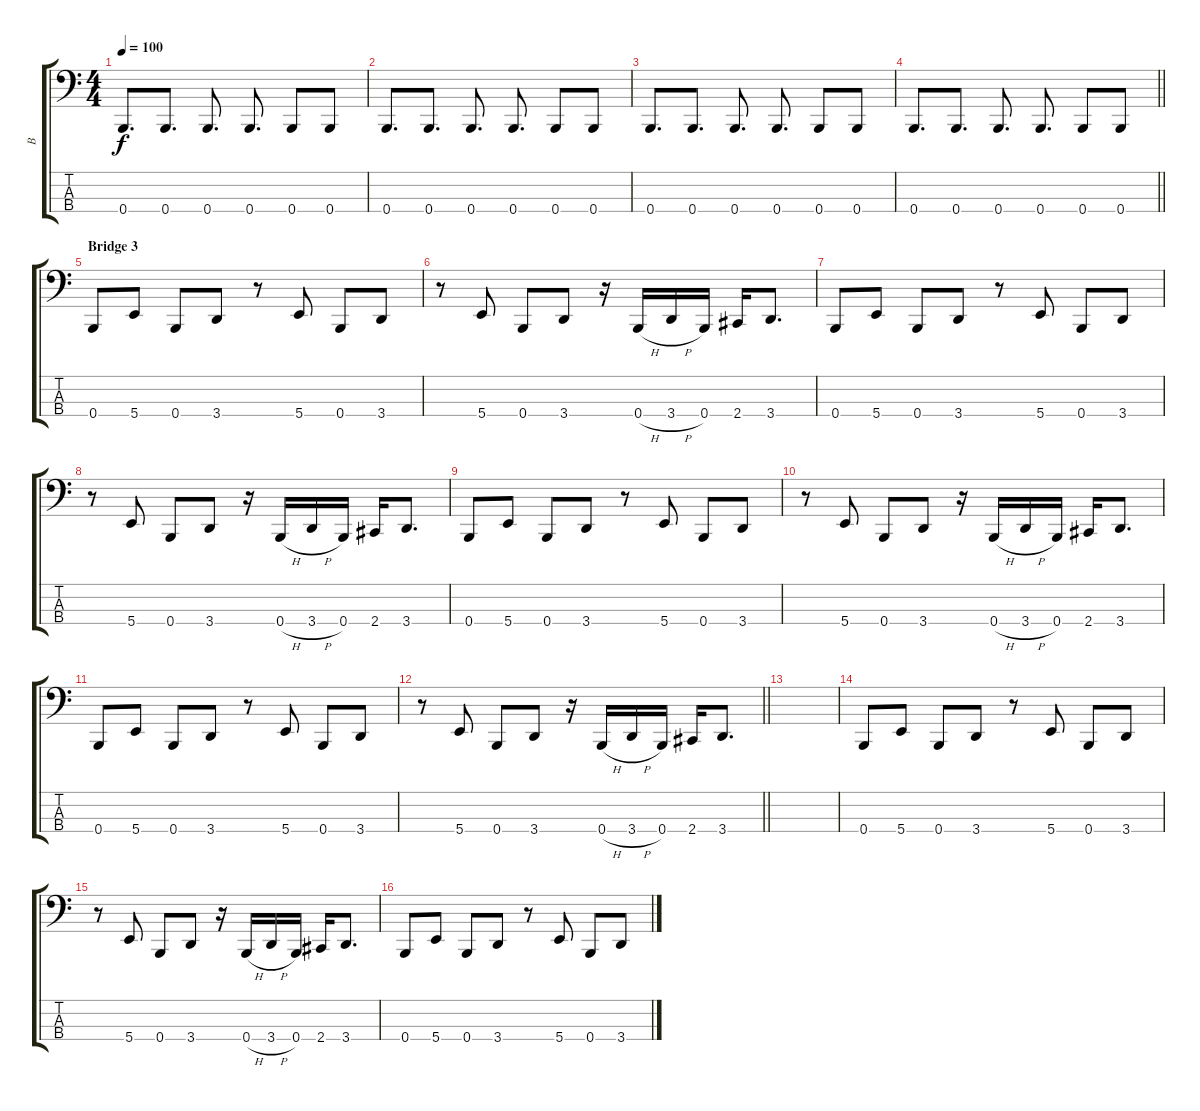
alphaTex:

\track ("B" "B") {instrument electricbassfinger}
\staff {score tabs}
\tuning (F2 C2 G1 B0) {hide}
\ts (4 4)
\tempo 100
\clef f4
\ks c
0.4.8{d dy f} 0.4.8{d} 0.4.8{d} 0.4.8{d} 0.4.8 0.4.8 |
0.4.8{d} 0.4.8{d} 0.4.8{d} 0.4.8{d} 0.4.8 0.4.8 |
0.4.8{d} 0.4.8{d} 0.4.8{d} 0.4.8{d} 0.4.8 0.4.8 |
\barLineRight lightlight
0.4.8{d} 0.4.8{d} 0.4.8{d} 0.4.8{d} 0.4.8 0.4.8 |
\section ("" "Bridge 3")
0.4.8 5.4.8 0.4.8 3.4.8 r.8 5.4.8 0.4.8 3.4.8 |
r.8 5.4.8 0.4.8 3.4.8 r.16 0.4{h}.16 3.4{h}.16 0.4.16 2.4.16 3.4.8{d} |
0.4.8 5.4.8 0.4.8 3.4.8 r.8 5.4.8 0.4.8 3.4.8 |
r.8 5.4.8 0.4.8 3.4.8 r.16 0.4{h}.16 3.4{h}.16 0.4.16 2.4.16 3.4.8{d} |
0.4.8 5.4.8 0.4.8 3.4.8 r.8 5.4.8 0.4.8 3.4.8 |
r.8 5.4.8 0.4.8 3.4.8 r.16 0.4{h}.16 3.4{h}.16 0.4.16 2.4.16 3.4.8{d} |
0.4.8 5.4.8 0.4.8 3.4.8 r.8 5.4.8 0.4.8 3.4.8 |
\barLineRight lightlight
r.8 5.4.8 0.4.8 3.4.8 r.16 0.4{h}.16 3.4{h}.16 0.4.16 2.4.16 3.4.8{d} |
|
0.4.8 5.4.8 0.4.8 3.4.8 r.8 5.4.8 0.4.8 3.4.8 |
r.8 5.4.8 0.4.8 3.4.8 r.16 0.4{h}.16 3.4{h}.16 0.4.16 2.4.16 3.4.8{d} |
0.4.8 5.4.8 0.4.8 3.4.8 r.8 5.4.8 0.4.8 3.4.8
